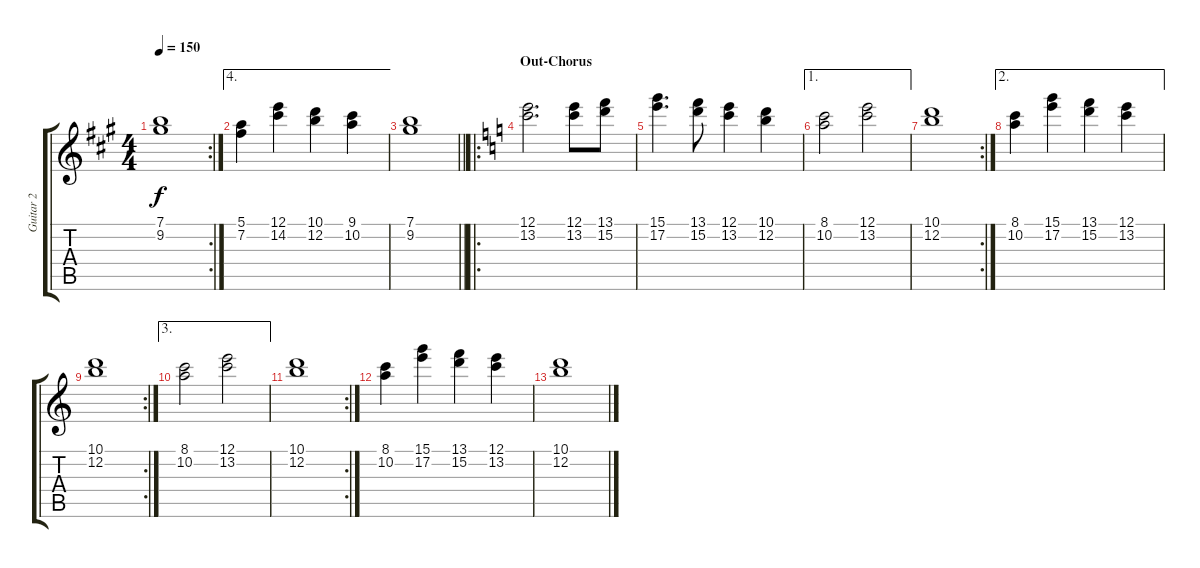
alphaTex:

\track ("Guitar 2" "Guitar 2") {instrument distortionguitar}
\staff {score tabs}
\tuning (E4 B3 G3 D3 A2 E2) {hide}
\rc 2
\ts (4 4)
\tempo 150
\clef g2
\ks f#minor
(7.1 9.2).1{dy f} |
\ae 4
(5.1 7.2).4 (12.1 14.2).4 (10.1 12.2).4 (9.1 10.2).4 |
\barLineRight lightlight
(7.1 9.2).1 |
\ro
\section ("" "Out-Chorus")
\ks aminor
(12.1 13.2).2{d} (12.1 13.2).8 (13.1 15.2).8 |
(15.1 17.2).4{d} (13.1 15.2).8 (12.1 13.2).4 (10.1 12.2).4 |
\ae 1
(8.1 10.2).2 (12.1 13.2).2 |
\rc 2
(10.1 12.2).1 |
\ae 2
(8.1 10.2).4 (15.1 17.2).4 (13.1 15.2).4 (12.1 13.2).4 |
\rc 2
(10.1 12.2).1 |
\ae 3
(8.1 10.2).2 (12.1 13.2).2 |
\rc 2
(10.1 12.2).1 |
(8.1 10.2).4 (15.1 17.2).4 (13.1 15.2).4 (12.1 13.2).4 |
(10.1 12.2).1
